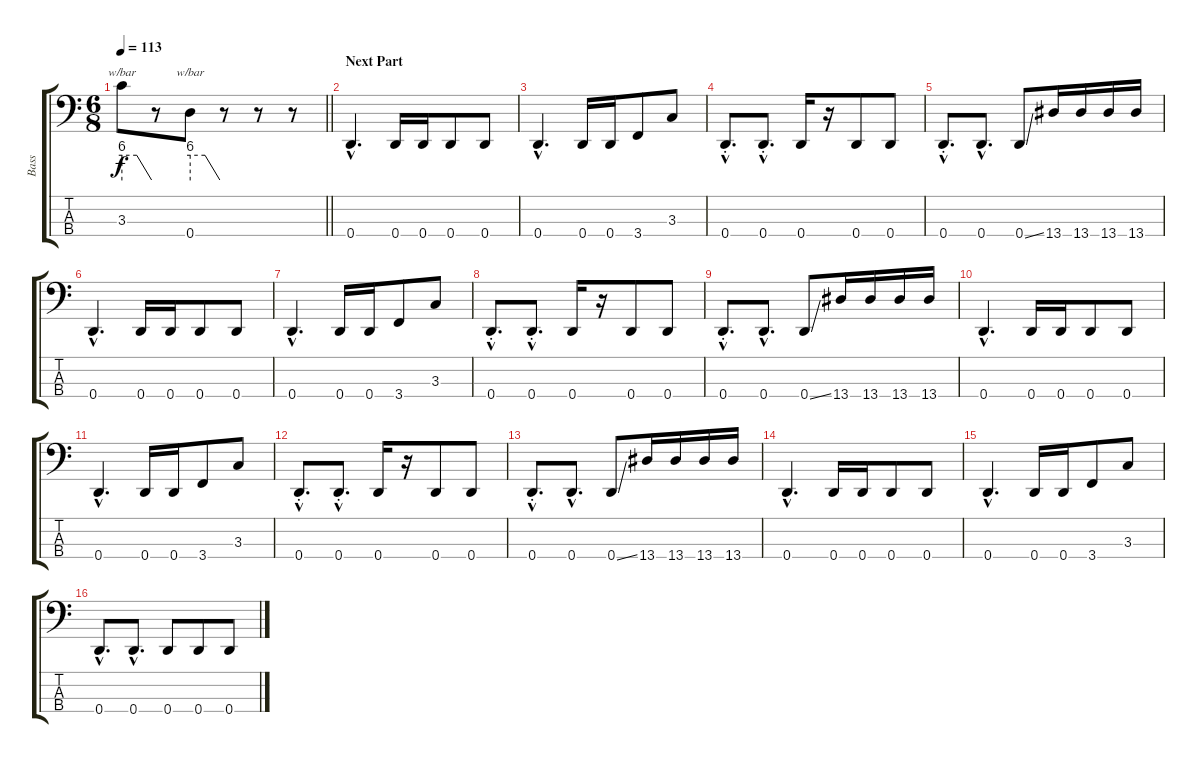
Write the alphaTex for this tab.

\track ("Bass" "Bass") {instrument electricbasspick}
\staff {score tabs}
\tuning (G2 D2 A1 D1) {hide}
\ts (6 8)
\tempo 113
\clef f4
\barLineRight lightlight
\ks c
3.3.8{tbe (custom default 0 24 30 24 60 0) dy f} r.8 0.4.8{tbe (custom default 0 24 30 24 60 0)} r.8 r.8 r.8 |
\section ("" "Next Part")
0.4{hac}.4{d instrument electricbasspick} 0.4.16 0.4.16 0.4.8 0.4.8 |
0.4{hac}.4{d} 0.4.16 0.4.16 3.4.8 3.3.8 |
0.4{hac st}.8{d} 0.4{hac st}.8{d} 0.4.16 r.16 0.4.8 0.4.8 |
0.4{hac st}.8{d} 0.4{hac}.8{d} 0.4{ss}.8 13.4.16 13.4.16 13.4.16 13.4.16 |
0.4{hac}.4{d} 0.4.16 0.4.16 0.4.8 0.4.8 |
0.4{hac}.4{d} 0.4.16 0.4.16 3.4.8 3.3.8 |
0.4{hac st}.8{d} 0.4{hac st}.8{d} 0.4.16 r.16 0.4.8 0.4.8 |
0.4{hac st}.8{d} 0.4{hac}.8{d} 0.4{ss}.8 13.4.16 13.4.16 13.4.16 13.4.16 |
0.4{hac}.4{d} 0.4.16 0.4.16 0.4.8 0.4.8 |
0.4{hac}.4{d} 0.4.16 0.4.16 3.4.8 3.3.8 |
0.4{hac st}.8{d} 0.4{hac st}.8{d} 0.4.16 r.16 0.4.8 0.4.8 |
0.4{hac st}.8{d} 0.4{hac}.8{d} 0.4{ss}.8 13.4.16 13.4.16 13.4.16 13.4.16 |
0.4{hac}.4{d} 0.4.16 0.4.16 0.4.8 0.4.8 |
0.4{hac}.4{d} 0.4.16 0.4.16 3.4.8 3.3.8 |
0.4{hac}.8{d} 0.4{hac}.8{d} 0.4.8 0.4.8 0.4.8
